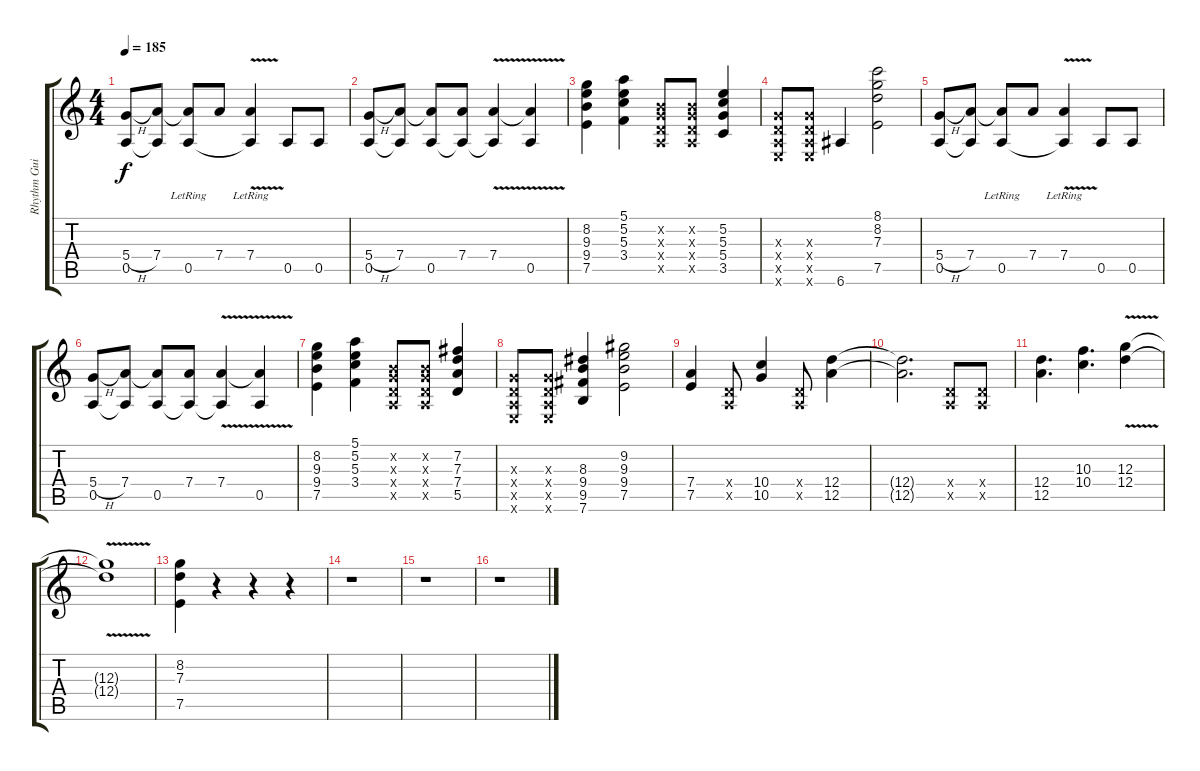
\track ("Rhythm Guitar 1" "Rhythm Gui") {instrument overdrivenguitar}
\staff {score tabs}
\tuning (E4 B3 G3 D3 A2 E2) {hide}
\ts (4 4)
\tempo 185
\clef g2
\ks c
(5.4{h} 0.5).8{dy f} (7.4 0.5{t}).8 (7.4{t} 0.5{lr}).8 7.4.8 (7.4{v lr} 0.5{t}).4 0.5.8 0.5.8 |
(5.4{h} 0.5).8 (7.4 0.5{t}).8 (7.4{t} 0.5).8 (7.4 0.5{t}).8 (7.4{v} 0.5{t}).4 (7.4{t} 0.5).4 |
(8.2 9.3 9.4 7.5).4 (5.1 5.2 5.3 3.4).4 (0.2{x} 0.3{x} 0.4{x} 0.5{x}).8 (0.2{x} 0.3{x} 0.4{x} 0.5{x}).8 (5.2 5.3 5.4 3.5).4 |
(0.3{x} 0.4{x} 0.5{x} 0.6{x}).8 (0.3{x} 0.4{x} 0.5{x} 0.6{x}).8 6.6.4 (8.1 8.2 7.3 7.5).2 |
(5.4{h} 0.5).8 (7.4 0.5{t}).8 (7.4{t} 0.5{lr}).8 7.4.8 (7.4{v lr} 0.5{t}).4 0.5.8 0.5.8 |
(5.4{h} 0.5).8 (7.4 0.5{t}).8 (7.4{t} 0.5).8 (7.4 0.5{t}).8 (7.4{v} 0.5{t}).4 (7.4{t} 0.5).4 |
(8.2 9.3 9.4 7.5).4 (5.1 5.2 5.3 3.4).4 (0.2{x} 0.3{x} 0.4{x} 0.5{x}).8 (0.2{x} 0.3{x} 0.4{x} 0.5{x}).8 (7.2 7.3 7.4 5.5).4 |
(0.3{x} 0.4{x} 0.5{x} 0.6{x}).8 (0.3{x} 0.4{x} 0.5{x} 0.6{x}).8 (8.3 9.4 9.5 7.6).4 (9.2 9.3 9.4 7.5).2 |
(7.4 7.5).4 (0.4{x} 0.5{x}).8 (10.4 10.5).4 (0.4{x} 0.5{x}).8 (12.4 12.5).4 |
(12.4{t} 12.5{t}).2{d} (0.4{x} 0.5{x}).8 (0.4{x} 0.5{x}).8 |
(12.4 12.5).4{d} (10.3 10.4).4{d} (12.3{v} 12.4).4 |
(12.3{t} 12.4{t}).1 |
(8.2 7.3 7.5).4 r.4 r.4 r.4 |
r.1 |
r.1 |
r.1
